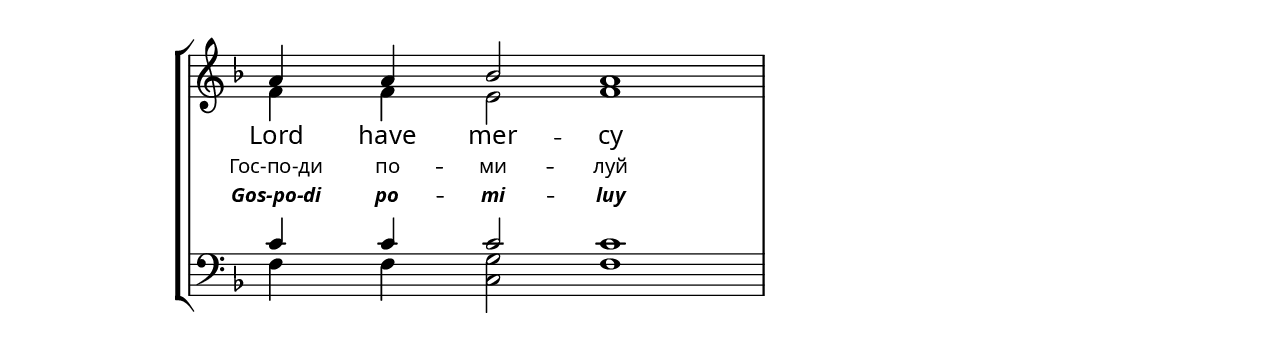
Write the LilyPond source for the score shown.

\version "2.24.4"

\paper {
    #(set-paper-size "letter")
    page-breaking = #ly:optimal-breaking
    ragged-last-bottom = ##t
    right-margin = 17\mm
    left-margin = 17\mm
    #(define fonts
        (set-global-fonts
            #:roman "EB Garamond SemiBold"
    ))
}

keyTime = { \key f \major}

SopMusic    = \relative {a'4 a4 bes2 a1}
AltoMusic   = \relative {f'4 f4 e2 f1}
TenorMusic  = \relative {c'4  c4 c2 c1}
BassMusic   = \relative {f4  f4 <<c2 g'2>> f1}

VerseOne = \lyricmode {
    Lord have mer -- cy
    }
VerseTwo = \lyricmode {
    \override LyricText.font-size = #'-1
    Гос-по-ди по -- ми -- луй
    }
VerseThree = \lyricmode {
    \override LyricText.font-name = #"EB Garamond, Semi-Bold Italic"
    \override LyricText.font-size = #'-1
    Gos-po-di po -- mi -- luy
}

\score {
    \new StaffGroup <<
        \new Staff \with {midiInstrument = "choir aahs"} <<
            \clef "treble"
            \new Voice = "Sop"  { \voiceOne \keyTime \SopMusic \bar "|"}
            \new Voice = "Alto" { \voiceTwo \AltoMusic }
            \new Lyrics \lyricsto "Sop" { \VerseOne }
            \new Lyrics \lyricsto "Sop" { \VerseTwo }
            \new Lyrics \lyricsto "Sop" { \VerseThree }
        >>
        \new Staff \with {midiInstrument = "choir aahs"} <<
            \clef "bass"
            \new Voice = "Tenor" { \voiceOne \keyTime \TenorMusic \bar "|"}
            \new Voice = "Bass" { \voiceTwo \BassMusic} 
        >>
    >>
    \layout {
        \context {
            \Staff
                \remove Time_signature_engraver
                measureBarType = #'()
                forbidBreakBetweenBarLines = ##f
                \override SpacingSpanner.common-shortest-duration = #(ly:make-moment 1/64)

        }
        \context {
            \Score
            \override SpacingSpanner spacing-increment = 4
        }
        \context {
            \Lyrics
                \override LyricSpace.minimum-distance = #5.0
        }
    }
    \midi {
        \tempo 4 = 120
    }
}